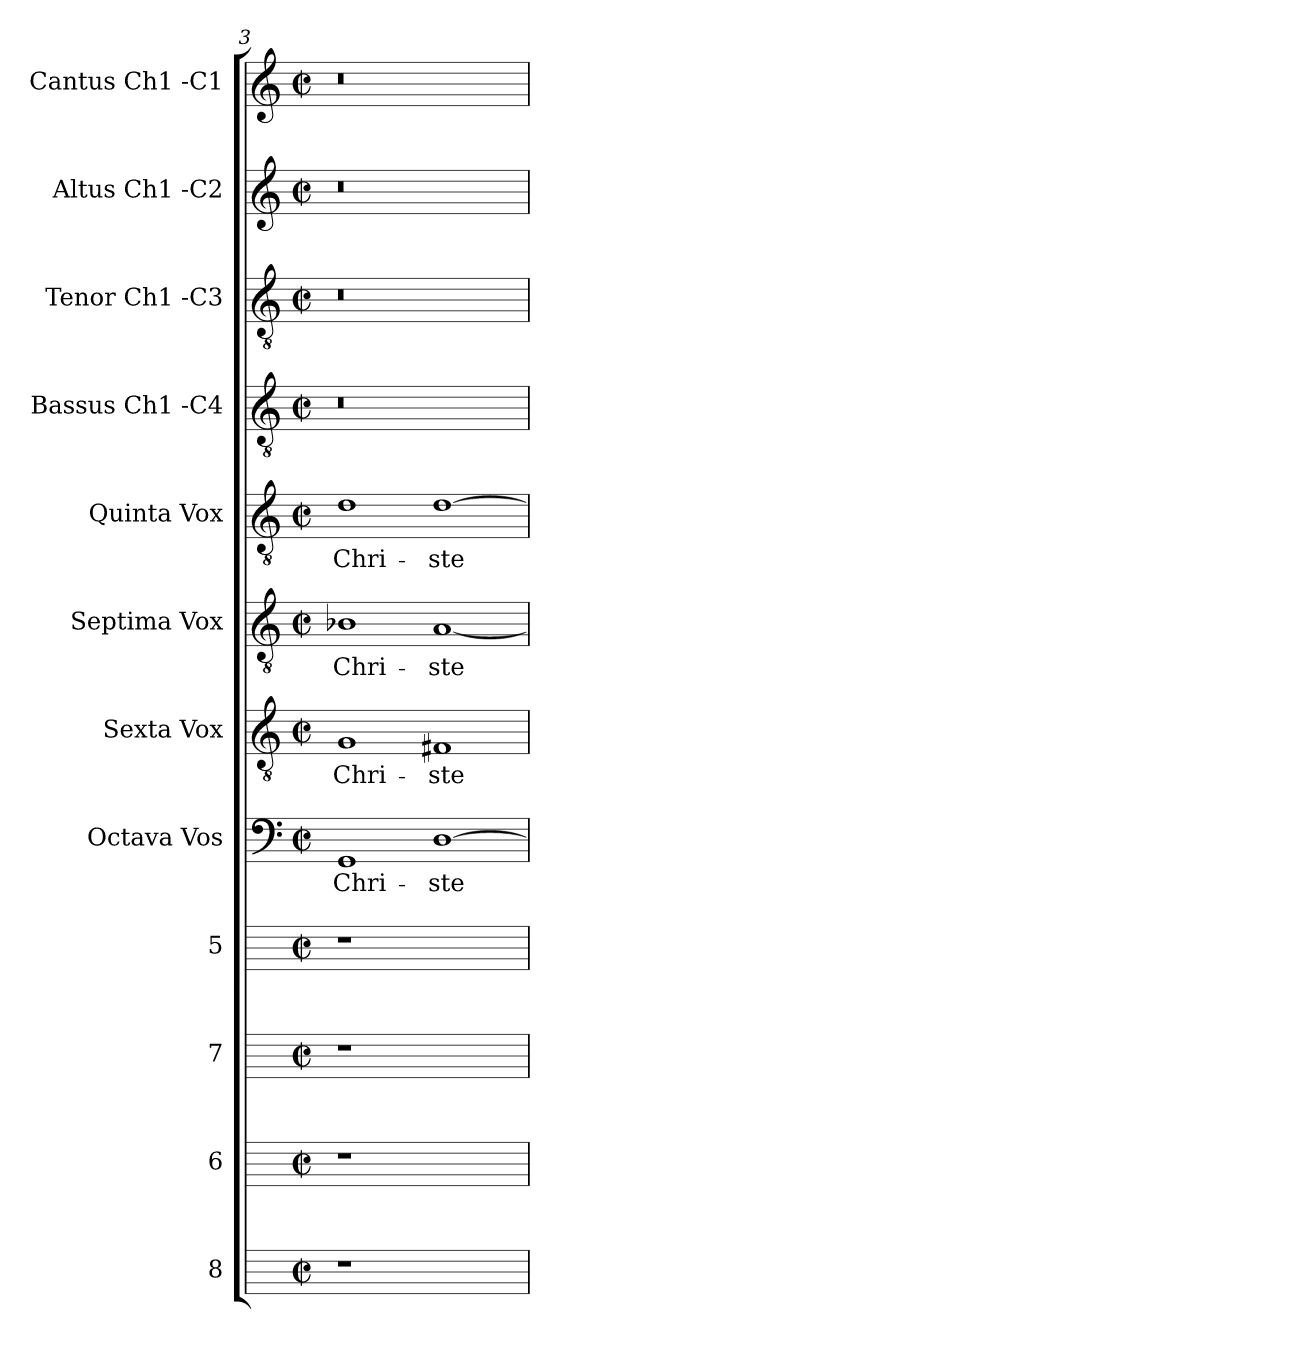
**kern	**kern	**kern	**kern	**kern	**text	**kern	**text	**kern	**text	**kern	**text	**kern	**kern	**kern	**kern
*part12	*part11	*part10	*part9	*part8	*part8	*part7	*part7	*part6	*part6	*part5	*part5	*part4	*part3	*part2	*part1
*staff12	*staff11	*staff10	*staff9	*staff8	*staff8	*staff7	*staff7	*staff6	*staff6	*staff5	*staff5	*staff4	*staff3	*staff2	*staff1
*I"8	*I"6	*I"7	*I"5	*I"Octava  Vos	*	*I"Sexta  Vox	*	*I"Septima  Vox	*	*I"Quinta  Vox	*	*I"Bassus  Ch1 -C4	*I"Tenor  Ch1 -C3	*I"Altus  Ch1 -C2	*I"Cantus  Ch1 -C1
*	*	*	*	*	*	*	*	*	*	*	*	*I'B	*I'T	*I'A	*I'C
*	*	*	*	*clefF4	*	*clefGv2	*	*clefGv2	*	*clefGv2	*	*clefGv2	*clefGv2	*clefG2	*clefG2
*k[]	*k[]	*k[]	*k[]	*k[]	*	*k[]	*	*k[]	*	*k[]	*	*k[]	*k[]	*k[]	*k[]
*C:	*C:	*C:	*C:	*C:	*	*C:	*	*C:	*	*C:	*	*C:	*C:	*C:	*C:
*M2/2	*M2/2	*M2/2	*M2/2	*M2/2	*	*M2/2	*	*M2/2	*	*M2/2	*	*M2/2	*M2/2	*M2/2	*M2/2
*met(c|)	*met(c|)	*met(c|)	*met(c|)	*met(c|)	*	*met(c|)	*	*met(c|)	*	*met(c|)	*	*met(c|)	*met(c|)	*met(c|)	*met(c|)
=3	=3	=3	=3	=3	=3	=3	=3	=3	=3	=3	=3	=3	=3	=3	=3
!	!	!	!	!	!LO:LY:b:cj	!	!LO:LY:b:cj	!	!LO:LY:b:cj	!	!LO:LY:b:cj	!	!	!	!
1r	1r	1r	1r	1GG	Chri-	1G	Chri-	1B-X	Chri-	1d	Chri-	0r	0r	0r	0r
!	!	!	!	!	!LO:LY:b:cj	!	!LO:LY:b:cj	!	!LO:LY:b:cj	!	!LO:LY:b:cj	!	!	!	!
1ryy	1ryy	1ryy	1ryy	[>1D	-ste	1F#X	-ste	[<1A	-ste	[>1d	-ste	.	.	.	.
=	=	=	=	=	=	=	=	=	=	=	=	=	=	=	=
*-	*-	*-	*-	*-	*-	*-	*-	*-	*-	*-	*-	*-	*-	*-	*-
